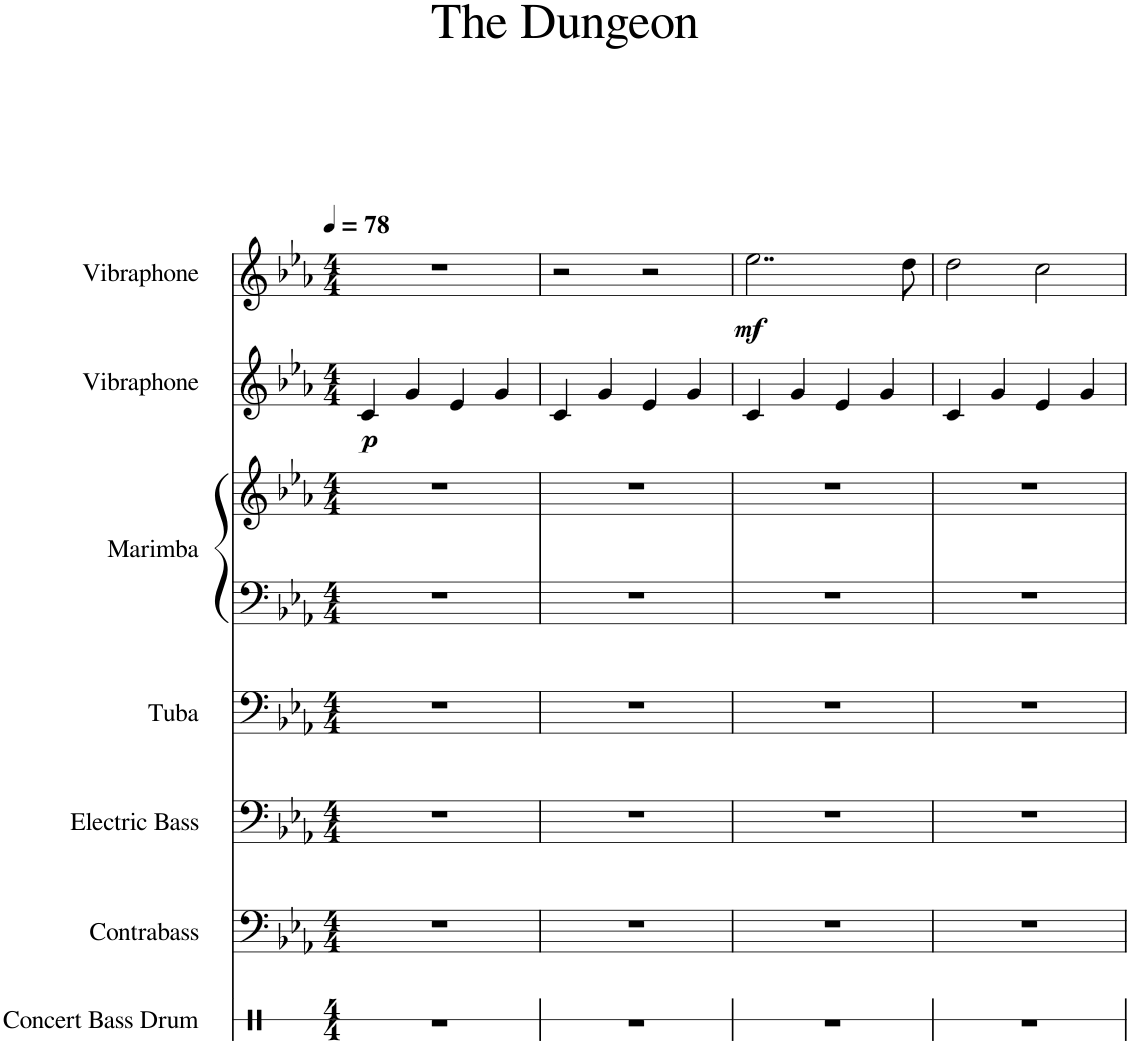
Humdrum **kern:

**kern	**kern	**kern	**kern	**kern	**kern	**kern	**dynam	**kern	**dynam
*part7	*part6	*part5	*part4	*part3	*part3	*part2	*part2	*part1	*part1
*staff8	*staff7	*staff6	*staff5	*staff4	*staff3	*staff2	*staff2	*staff1	*staff1
*I"Concert Bass Drum	*I"Contrabass	*I"Electric Bass	*I"Tuba	*I"Marimba	*	*I"Vibraphone	*	*I"Vibraphone	*
*I'Con. BD	*I'Cb.	*I'El. B.	*I'Tba.	*I'Mrm.	*	*I'Vib.	*	*I'Vib.	*
*stria1	*	*	*	*	*	*	*	*	*
*clefX	*clefF4	*clefF4	*clefF4	*clefF4	*clefG2	*clefG2	*	*clefG2	*
*	*Trd7c12	*Trd7c12	*	*	*	*	*	*	*
*k[]	*k[b-e-a-]	*k[b-e-a-]	*k[b-e-a-]	*k[b-e-a-]	*k[b-e-a-]	*k[b-e-a-]	*	*k[b-e-a-]	*
*M4/4	*M4/4	*M4/4	*M4/4	*M4/4	*M4/4	*M4/4	*	*M4/4	*
*MM78	*MM78	*MM78	*MM78	*MM78	*MM78	*MM78	*	*MM78	*
=1	=1	=1	=1	=1	=1	=1	=1	=1	=1
!	!	!	!	!	!	!	!LO:DY:b	!	!
1r	1r	1r	1r	1r	1r	4c/	p	1r	.
.	.	.	.	.	.	4g/	.	.	.
.	.	.	.	.	.	4e-/	.	.	.
.	.	.	.	.	.	4g/	.	.	.
=2	=2	=2	=2	=2	=2	=2	=2	=2	=2
1r	1r	1r	1r	1r	1r	4c/	.	2r	.
.	.	.	.	.	.	4g/	.	.	.
.	.	.	.	.	.	4e-/	.	2r	.
.	.	.	.	.	.	4g/	.	.	.
=3	=3	=3	=3	=3	=3	=3	=3	=3	=3
!	!	!	!	!	!	!	!	!	!LO:DY:b
1r	1r	1r	1r	1r	1r	4c/	.	2..ee-\	mf
.	.	.	.	.	.	4g/	.	.	.
.	.	.	.	.	.	4e-/	.	.	.
.	.	.	.	.	.	4g/	.	.	.
.	.	.	.	.	.	.	.	8dd\	.
=4	=4	=4	=4	=4	=4	=4	=4	=4	=4
1r	1r	1r	1r	1r	1r	4c/	.	2dd\	.
.	.	.	.	.	.	4g/	.	.	.
.	.	.	.	.	.	4e-/	.	2cc\	.
.	.	.	.	.	.	4g/	.	.	.
=	=	=	=	=	=	=	=	=	=
*-	*-	*-	*-	*-	*-	*-	*-	*-	*-
